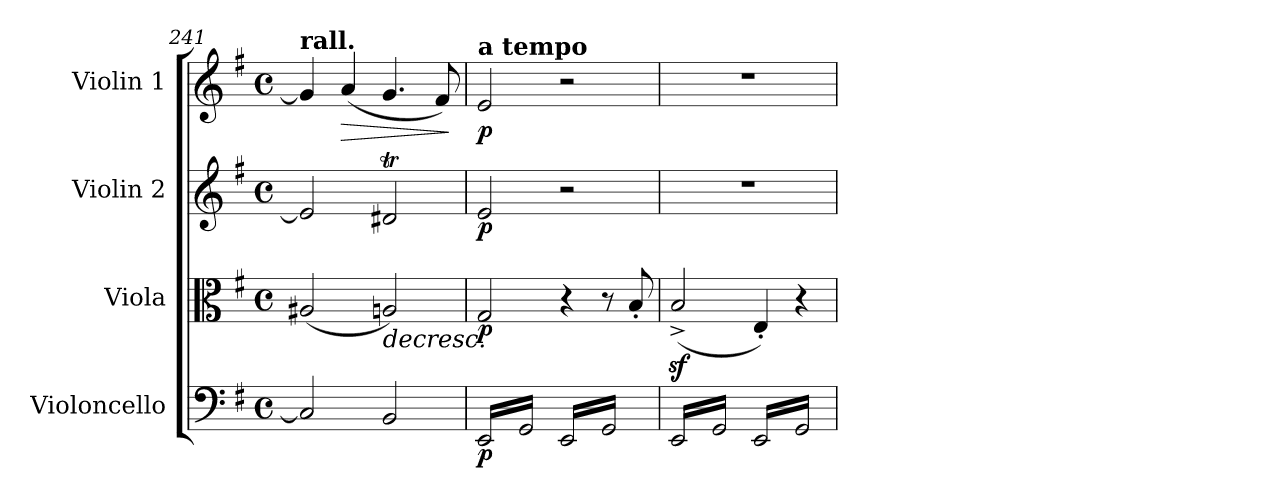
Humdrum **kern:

**kern	**dynam	**kern	**dynam	**kern	**dynam	**kern	**dynam
*part4	*part4	*part3	*part3	*part2	*part2	*part1	*part1
*staff4	*staff4	*staff3	*staff3	*staff2	*staff2	*staff1	*staff1
*I"Violoncello	*	*I"Viola	*	*I"Violin 2	*	*I"Violin 1	*
*I'Vc	*	*I'Vla	*	*I'Vln	*	*I'Vln	*
*clefF4	*	*clefC3	*	*clefG2	*	*clefG2	*
*k[f#]	*	*k[f#]	*	*k[f#]	*	*k[f#]	*
*M4/4	*	*M4/4	*	*M4/4	*	*M4/4	*
*met(c)	*	*met(c)	*	*met(c)	*	*met(c)	*
=241	=241	=241	=241	=241	=241	=241	=241
!	!	!	!	!	!	!LO:TX:a:B:t=rall.	!
2C/]	.	(2A#X/	.	2e/]	.	4g/]	.
!	!	!	!	!	!	!	!LO:HP:b
.	.	.	.	.	.	(4a/	>
!	!	!	!LO:HP:b	!	!	!	!
2BB/	.	2An/)	>	2d#Xt/	.	4.g/	.
.	.	.	.	.	.	8f#/)	.
.	.	.	.	.	.	.	]
=242	=242	=242	=242	=242	=242	=242	=242
!	!	!	!	!	!	!LO:TX:a:B:t=a tempo	!
!	!LO:DY:b	!	!LO:DY:b	!	!LO:DY:b	!	!LO:DY:b
*tremolo	*	*	*	*	*	*	*
(16EE/LL	p	2G/	p	2e/	p	2e/	p
16GG/)	.	.	.	.	.	.	.
16EE/	.	.	.	.	.	.	.
16GG/)	.	.	.	.	.	.	.
16EE/	.	.	.	.	.	.	.
16GG/)	.	.	.	.	.	.	.
16EE/	.	.	.	.	.	.	.
16GG/)JJ	.	.	.	.	.	.	.
(16EE/LL	.	4r	.	2r	.	2r	.
16GG/)	.	.	.	.	.	.	.
16EE/	.	.	.	.	.	.	.
16GG/)	.	.	.	.	.	.	.
16EE/	.	8r	.	.	.	.	.
16GG/)	.	.	.	.	.	.	.
16EE/	.	8B'/	.	.	.	.	.
16GG/)JJ	.	.	.	.	.	.	.
.	.	.	]	.	.	.	.
=243	=243	=243	=243	=243	=243	=243	=243
(16EE/LL	.	(2Bz<^/	.	1r	.	1r	.
16GG/)	.	.	.	.	.	.	.
16EE/	.	.	.	.	.	.	.
16GG/)	.	.	.	.	.	.	.
16EE/	.	.	.	.	.	.	.
16GG/)	.	.	.	.	.	.	.
16EE/	.	.	.	.	.	.	.
16GG/)JJ	.	.	.	.	.	.	.
(16EE/LL	.	4E'/)	.	.	.	.	.
16GG/)	.	.	.	.	.	.	.
16EE/	.	.	.	.	.	.	.
16GG/)	.	.	.	.	.	.	.
16EE/	.	4r	.	.	.	.	.
16GG/)	.	.	.	.	.	.	.
16EE/	.	.	.	.	.	.	.
16GG/)JJ	.	.	.	.	.	.	.
*Xtremolo	*	*	*	*	*	*	*
.	.	.	.	.	.	.	.
.	.	.	.	.	.	.	.
.	.	.	.	.	.	.	.
.	.	.	.	.	.	.	.
=	=	=	=	=	=	=	=
*-	*-	*-	*-	*-	*-	*-	*-
